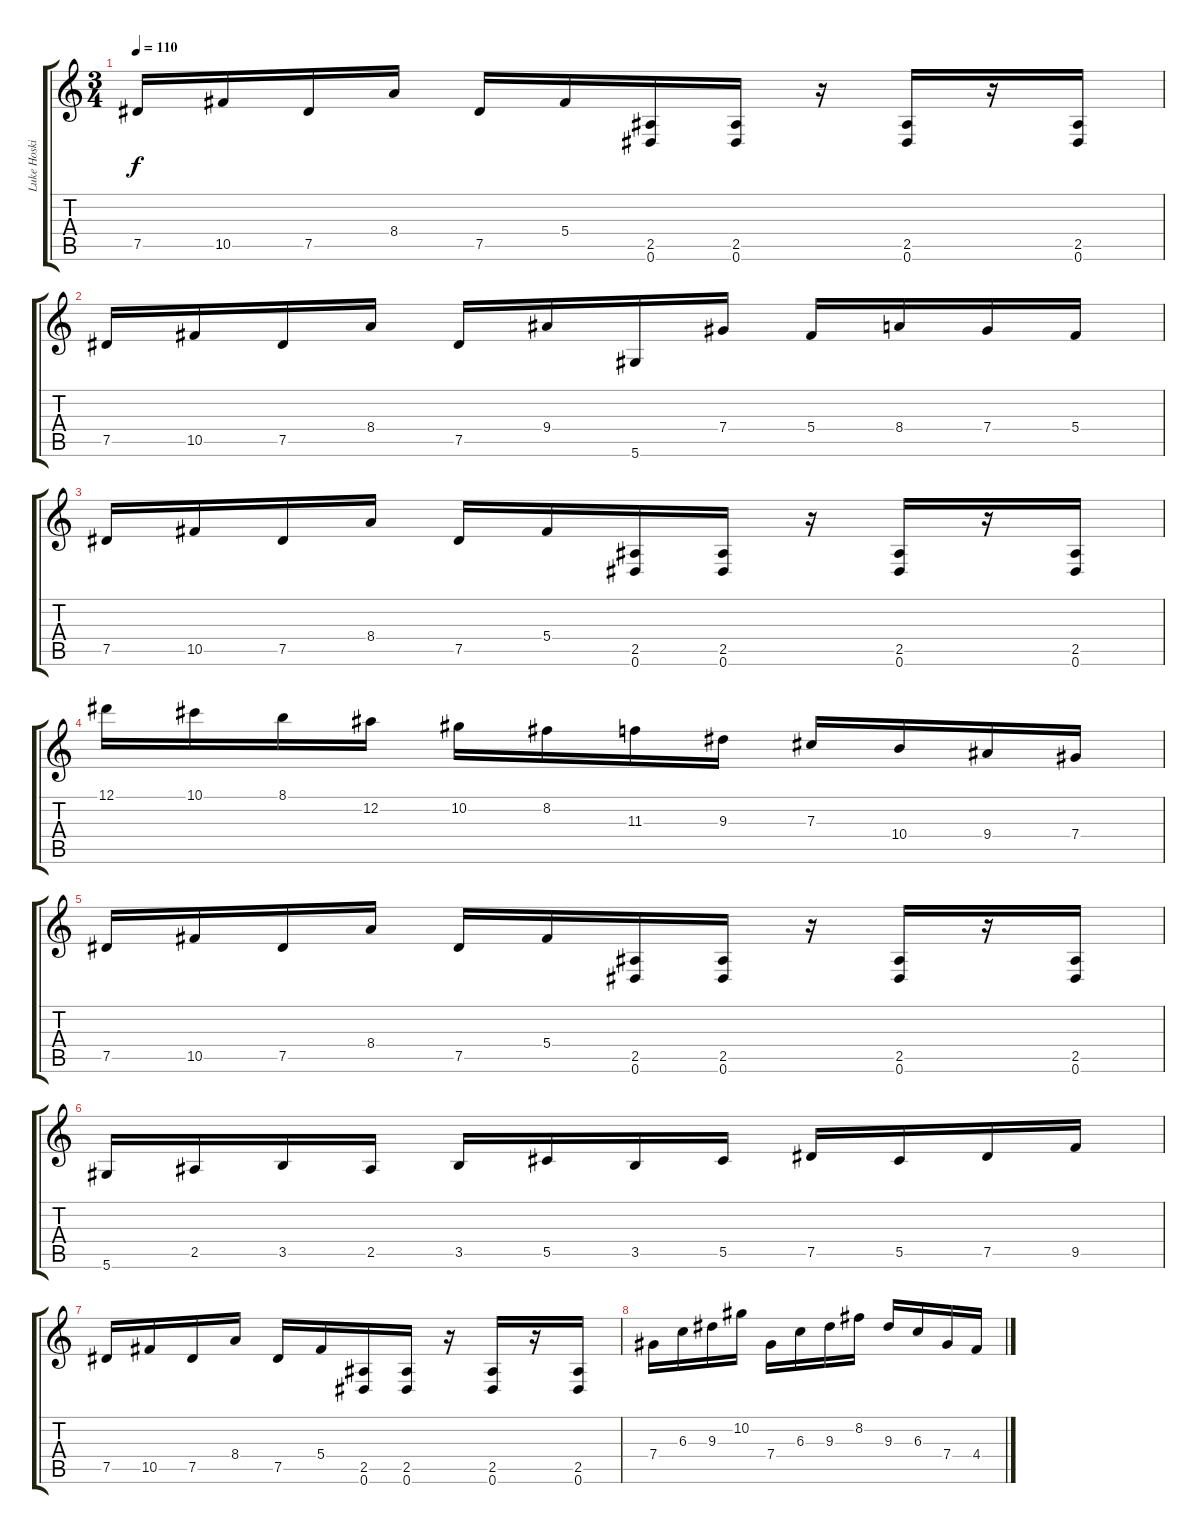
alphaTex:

\track ("Luke Hoskin" "Luke Hoski") {instrument overdrivenguitar}
\staff {score tabs}
\tuning (Eb4 Bb3 Gb3 Db3 Ab2 Eb2) {hide}
\ts (3 4)
\tempo 110
\clef g2
\ks c
7.5.16{dy f} 10.5.16 7.5.16 8.4.16 7.5.16 5.4.16 (2.5 0.6).16 (2.5 0.6).16 r.16 (2.5 0.6).16 r.16 (2.5 0.6).16 |
7.5.16 10.5.16 7.5.16 8.4.16 7.5.16 9.4.16 5.6.16 7.4.16 5.4.16 8.4.16 7.4.16 5.4.16 |
7.5.16 10.5.16 7.5.16 8.4.16 7.5.16 5.4.16 (2.5 0.6).16 (2.5 0.6).16 r.16 (2.5 0.6).16 r.16 (2.5 0.6).16 |
12.1.16 10.1.16 8.1.16 12.2.16 10.2.16 8.2.16 11.3.16 9.3.16 7.3.16 10.4.16 9.4.16 7.4.16 |
7.5.16 10.5.16 7.5.16 8.4.16 7.5.16 5.4.16 (2.5 0.6).16 (2.5 0.6).16 r.16 (2.5 0.6).16 r.16 (2.5 0.6).16 |
5.6.16 2.5.16 3.5.16 2.5.16 3.5.16 5.5.16 3.5.16 5.5.16 7.5.16 5.5.16 7.5.16 9.5.16 |
7.5.16 10.5.16 7.5.16 8.4.16 7.5.16 5.4.16 (2.5 0.6).16 (2.5 0.6).16 r.16 (2.5 0.6).16 r.16 (2.5 0.6).16 |
7.4.16 6.3.16 9.3.16 10.2.16 7.4.16 6.3.16 9.3.16 8.2.16 9.3.16 6.3.16 7.4.16 4.4.16
